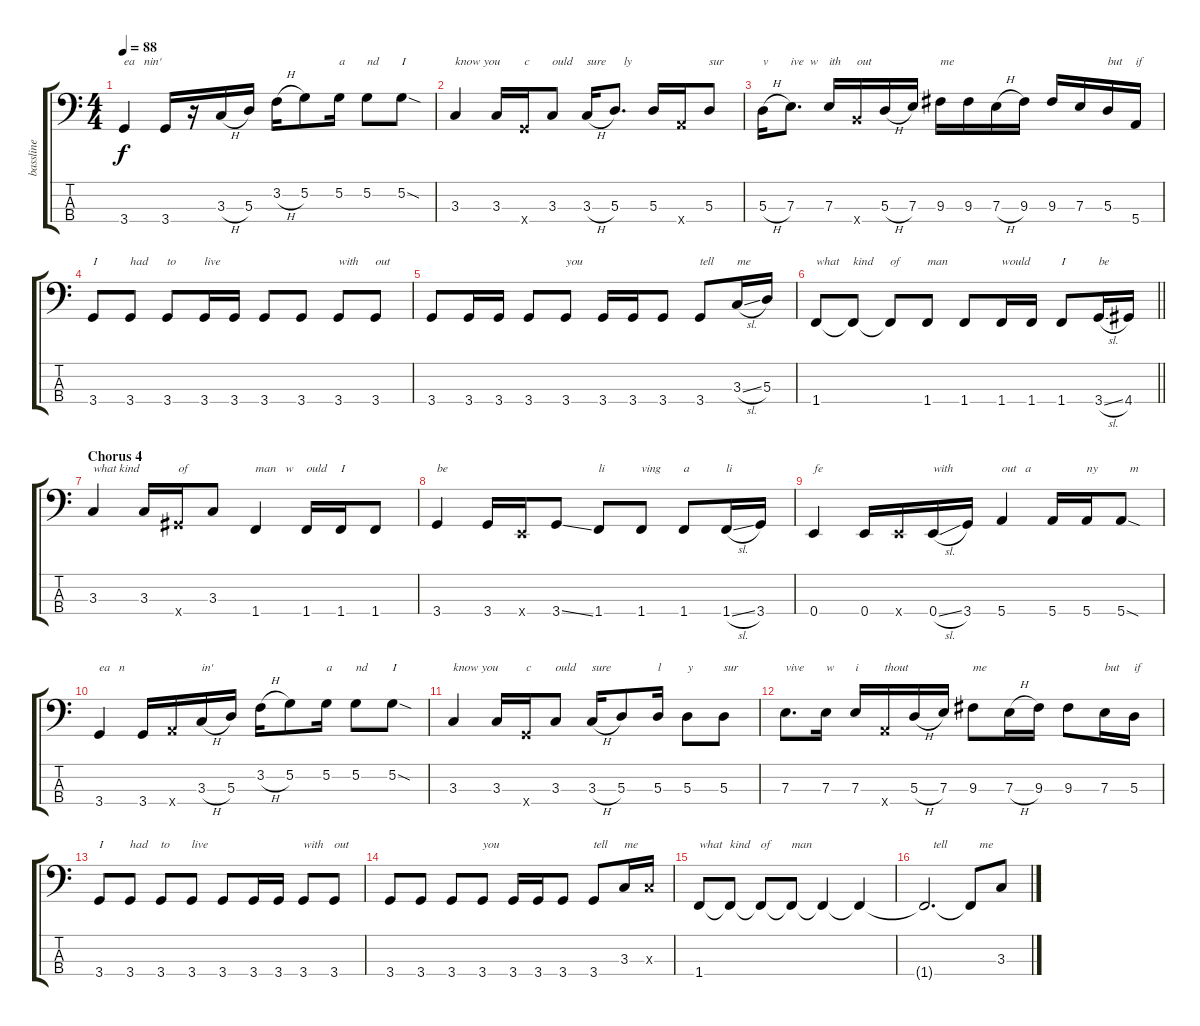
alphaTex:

\track ("bassline" "bassline") {instrument electricbassfinger}
\staff {score tabs}
\tuning (G2 D2 A1 E1) {hide}
\ts (4 4)
\tempo 88
\clef f4
\ks c
3.4.4{txt "ea   nin'" dy f} 3.4.16 r.16 3.3{h}.16 5.3.16 3.2{h}.16 5.2.8 5.2.16{txt "a"} 5.2.8{txt "nd"} 5.2{sod}.8{txt "I"} |
3.3.4{txt "know you"} 3.3.16 3.4{x}.16{txt "c"} 3.3.8{txt "ould"} 3.3{h}.16{txt "sure"} 5.3.8{d txt "   ly"} 5.3.16 5.4{x}.16 5.3.8{txt "sur"} |
5.3{h}.16{txt "v"} 7.3.8{d txt "ive  w"} 7.3.16{txt "ith"} 7.4{x}.16{txt "out"} 5.3{h}.16 7.3.16 9.3.16{txt "me"} 9.3.16 7.3{h}.16 9.3.16 9.3.16 7.3.16 5.3.16{txt "but"} 5.4.16{txt "if"} |
3.4.8{txt "I"} 3.4.8{txt "had"} 3.4.8{txt "to"} 3.4.16{txt "live"} 3.4.16 3.4.8 3.4.8 3.4.8{txt "with"} 3.4.8{txt "out"} |
3.4.8 3.4.16 3.4.16 3.4.8 3.4.8{txt "you"} 3.4.16 3.4.16 3.4.8 3.4.8{txt "tell"} 3.3{sl}.16{txt "me"} 5.3.16 |
\barLineRight lightlight
1.4.8{txt "what"} 1.4{t}.8{txt "kind"} 1.4{t}.8{txt "of"} 1.4.8{txt "man"} 1.4.8 1.4.16{txt "would"} 1.4.16 1.4.8{txt "I"} 3.4{sl}.16{txt "be"} 4.4.16 |
\section ("" "Chorus 4")
3.3.4{txt "what kind"} 3.3.16 4.4{x}.16{txt "of"} 3.3.8 1.4.4{txt "man   w"} 1.4.16{txt "ould"} 1.4.16{txt "I"} 1.4.8 |
3.4.4{txt "be"} 3.4.16 0.4{x}.16 3.4{ss}.8 1.4.8{txt "li"} 1.4.8{txt "ving"} 1.4.8{txt "a"} 1.4{sl}.16{txt "li"} 3.4.16 |
0.4.4{txt "fe"} 0.4.16 0.4{x}.16 0.4{sl}.16{txt "with"} 3.4.16 5.4.4{txt "out   a"} 5.4.16 5.4.16{txt "ny"} 5.4{sod}.8{txt "   m"} |
3.4.4{txt "ea   n"} 3.4.16 5.4{x}.16 3.3{h}.16{txt "in'"} 5.3.16 3.2{h}.16 5.2.8 5.2.16{txt "a"} 5.2.8{txt "nd"} 5.2{sod}.8{txt "I"} |
3.3.4{txt "know you"} 3.3.16 3.4{x}.16{txt "c"} 3.3.8{txt "ould"} 3.3{h}.16{txt "sure"} 5.3.8 5.3.16{txt "l"} 5.3.8{txt "y"} 5.3.8{txt "sur"} |
7.3.8{d txt "vive"} 7.3.16{txt "w"} 7.3.16{txt "i"} 5.4{x}.16{txt "thout"} 5.3{h}.16 7.3.16 9.3.8{txt "me"} 7.3{h}.16 9.3.16 9.3.8 7.3.16{txt "but"} 5.3.16{txt "if"} |
3.4.8{txt "I"} 3.4.8{txt "had"} 3.4.8{txt "to"} 3.4.8{txt "live"} 3.4.8 3.4.16 3.4.16 3.4.8{txt "with"} 3.4.8{txt "out"} |
3.4.8 3.4.8 3.4.8 3.4.8{txt "you"} 3.4.16 3.4.16 3.4.8 3.4.8{txt "tell"} 3.3.16{txt "me"} 3.3{x}.16 |
1.4.8{txt "what"} 1.4{t}.8{txt "kind"} 1.4{t}.8{txt "of"} 1.4{t}.8{txt "man"} 1.4{t}.4 1.4{t}.4 |
1.4{t}.2{d txt "   tell"} 1.4{t}.8{txt "   me"} 3.3.8
